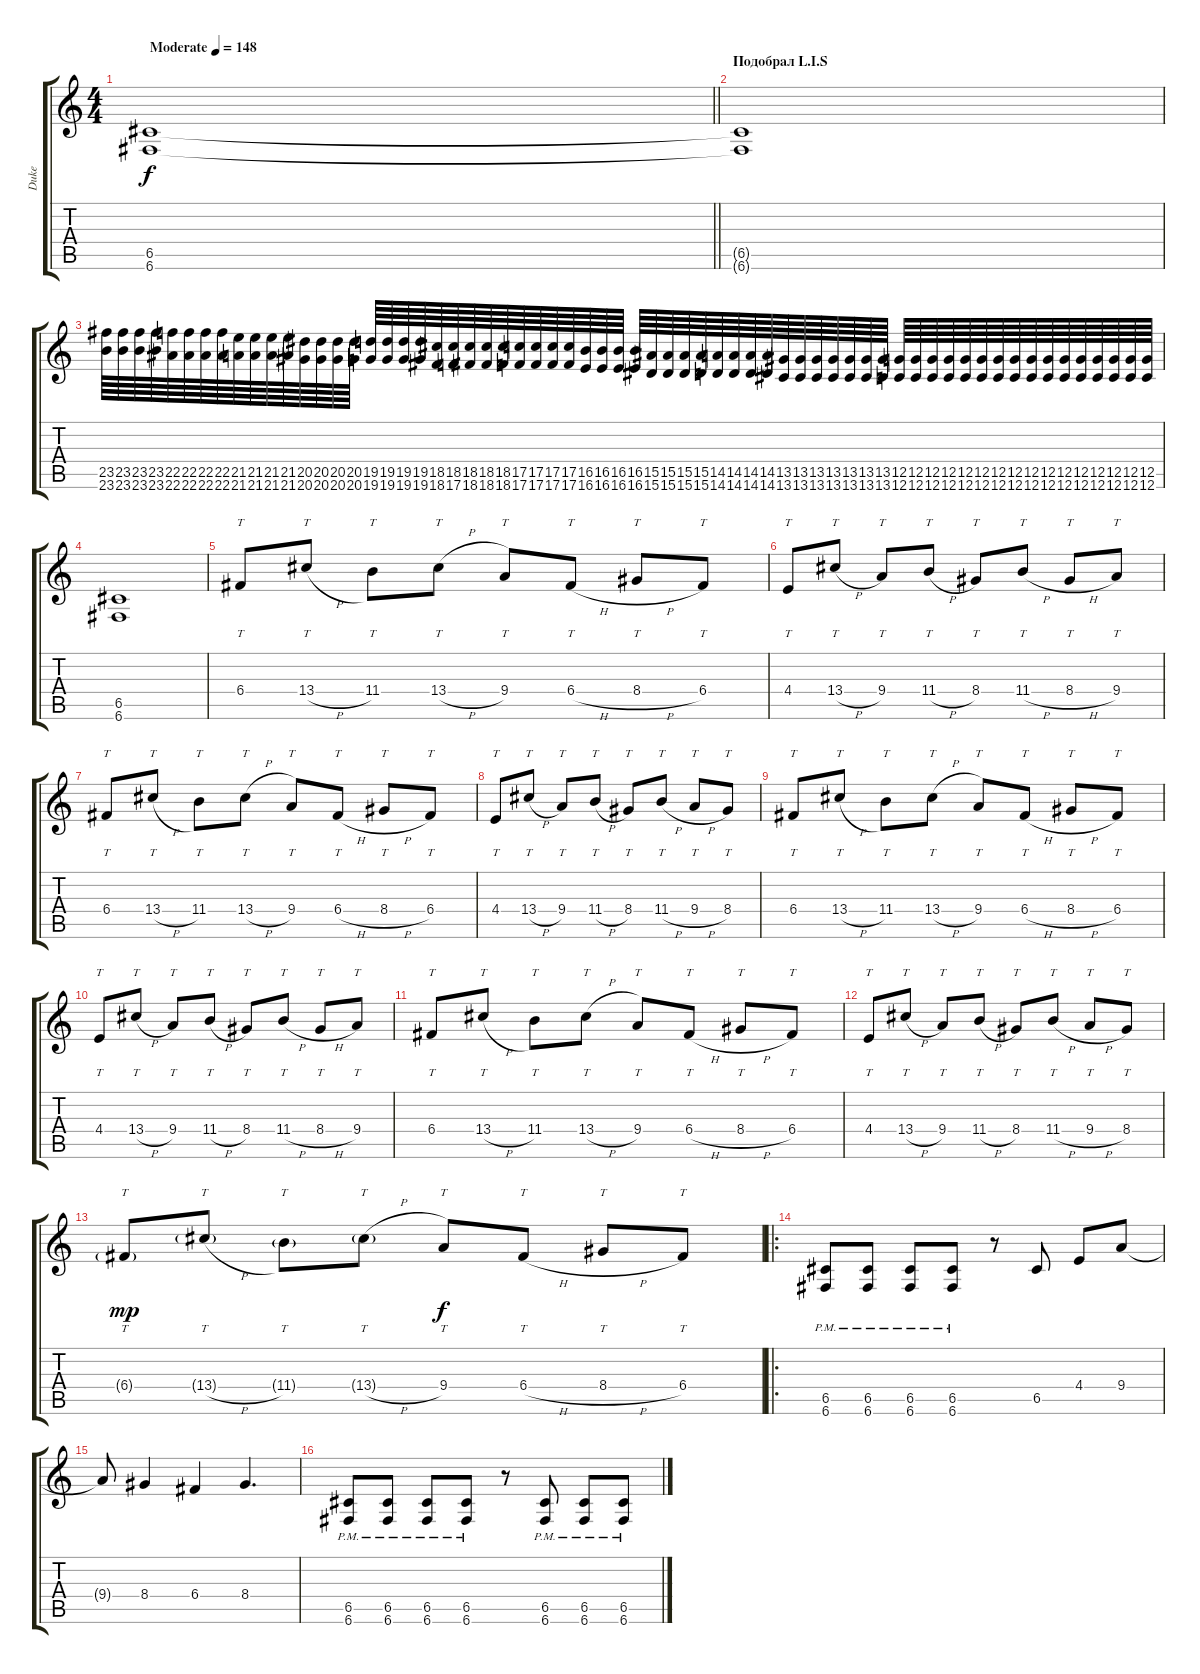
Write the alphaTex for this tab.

\track ("Duke" "Duke") {instrument distortionguitar}
\staff {score tabs}
\tuning (D4 A3 F3 C3 G2 C2) {hide}
\ts (4 4)
\tempo (148 "Moderate")
\clef g2
\barLineRight lightlight
\ks c
(6.5 6.6).1{dy f instrument distortionguitar} |
\section ("" "Подобрал L.I.S")
(6.5{t} 6.6{t}).1 |
(23.5 23.6).64 (23.5 23.6).64 (23.5 23.6).64 (23.5 23.6).64 (22.5 22.6).64 (22.5 22.6).64 (22.5 22.6).64 (22.5 22.6).64 (21.5 21.6).64 (21.5 21.6).64 (21.5 21.6).64 (21.5 21.6).64 (20.5 20.6).64 (20.5 20.6).64 (20.5 20.6).64 (20.5 20.6).64 (19.5 19.6).64 (19.5 19.6).64 (19.5 19.6).64 (19.5 19.6).64 (18.5 18.6).64 (18.5 17.6).64 (18.5 18.6).64 (18.5 18.6).64 (18.5 18.6).64 (17.5 17.6).64 (17.5 17.6).64 (17.5 17.6).64 (17.5 17.6).64 (16.5 16.6).64 (16.5 16.6).64 (16.5 16.6).64 (16.5 16.6).64 (15.5 15.6).64 (15.5 15.6).64 (15.5 15.6).64 (15.5 15.6).64 (14.5 14.6).64 (14.5 14.6).64 (14.5 14.6).64 (14.5 14.6).64 (13.5 13.6).64 (13.5 13.6).64 (13.5 13.6).64 (13.5 13.6).64 (13.5 13.6).64 (13.5 13.6).64 (13.5 13.6).64 (12.5 12.6).64 (12.5 12.6).64 (12.5 12.6).64 (12.5 12.6).64 (12.5 12.6).64 (12.5 12.6).64 (12.5 12.6).64 (12.5 12.6).64 (12.5 12.6).64 (12.5 12.6).64 (12.5 12.6).64 (12.5 12.6).64 (12.5 12.6).64 (12.5 12.6).64 (12.5 12.6).64 (12.5 12.6).64 |
(6.5 6.6).1 |
6.4.8{tt instrument distortionguitar} 13.4{h}.8{tt} 11.4.8{tt} 13.4{h}.8{tt} 9.4.8{tt} 6.4{h}.8{tt} 8.4{h}.8{tt} 6.4.8{tt} |
4.4.8{tt instrument distortionguitar} 13.4{h}.8{tt} 9.4.8{tt} 11.4{h}.8{tt} 8.4.8{tt} 11.4{h}.8{tt} 8.4{h}.8{tt} 9.4.8{tt} |
6.4.8{tt instrument distortionguitar} 13.4{h}.8{tt} 11.4.8{tt} 13.4{h}.8{tt} 9.4.8{tt} 6.4{h}.8{tt} 8.4{h}.8{tt} 6.4.8{tt} |
4.4.8{tt instrument distortionguitar} 13.4{h}.8{tt} 9.4.8{tt} 11.4{h}.8{tt} 8.4.8{tt} 11.4{h}.8{tt} 9.4{h}.8{tt} 8.4.8{tt} |
6.4.8{tt instrument distortionguitar} 13.4{h}.8{tt} 11.4.8{tt} 13.4{h}.8{tt} 9.4.8{tt} 6.4{h}.8{tt} 8.4{h}.8{tt} 6.4.8{tt} |
4.4.8{tt instrument distortionguitar} 13.4{h}.8{tt} 9.4.8{tt} 11.4{h}.8{tt} 8.4.8{tt} 11.4{h}.8{tt} 8.4{h}.8{tt} 9.4.8{tt} |
6.4.8{tt instrument distortionguitar} 13.4{h}.8{tt} 11.4.8{tt} 13.4{h}.8{tt} 9.4.8{tt} 6.4{h}.8{tt} 8.4{h}.8{tt} 6.4.8{tt} |
4.4.8{tt instrument distortionguitar} 13.4{h}.8{tt} 9.4.8{tt} 11.4{h}.8{tt} 8.4.8{tt} 11.4{h}.8{tt} 9.4{h}.8{tt} 8.4.8{tt} |
6.4{g}.8{tt dy mp instrument distortionguitar} 13.4{h g}.8{tt} 11.4{g}.8{tt} 13.4{h g}.8{tt} 9.4.8{tt dy f} 6.4{h}.8{tt} 8.4{h}.8{tt} 6.4.8{tt} |
\ro
(6.5{pm} 6.6{pm}).8 (6.5{pm} 6.6{pm}).8 (6.5{pm} 6.6{pm}).8 (6.5{pm} 6.6{pm}).8 r.8 6.5.8 4.4.8 9.4.8 |
9.4{t}.8 8.4.4 6.4.4 8.4.4{d} |
(6.5{pm} 6.6{pm}).8 (6.5{pm} 6.6{pm}).8 (6.5{pm} 6.6{pm}).8 (6.5{pm} 6.6{pm}).8 r.8 (6.5{pm} 6.6{pm}).8 (6.5{pm} 6.6{pm}).8 (6.5{pm} 6.6{pm}).8
